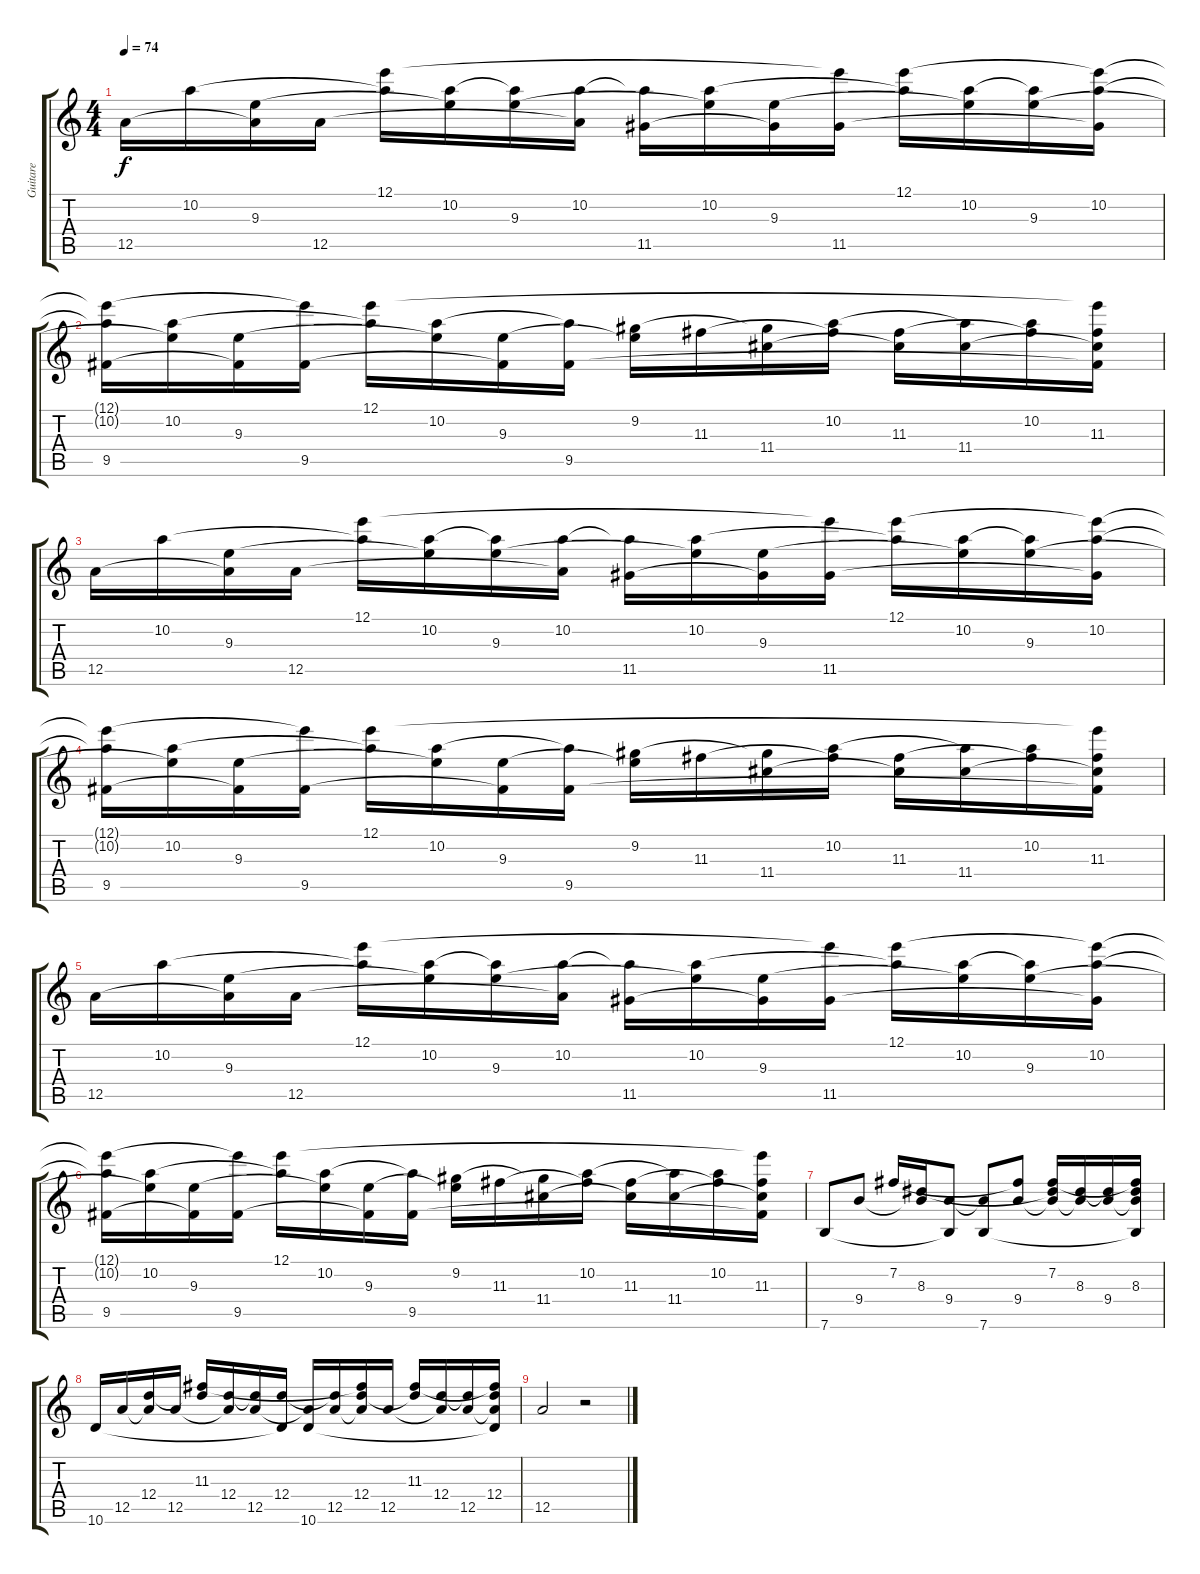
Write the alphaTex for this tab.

\track ("Guitare" "Guitare") {instrument acousticguitarsteel}
\staff {score tabs}
\tuning (E4 B3 G3 D3 A2 E2) {hide}
\ts (4 4)
\tempo 74
\clef g2
\ks c
12.5.16{dy f} 10.2.16 (9.3 12.5{t}).16 12.5.16 (12.1 10.2{t}).16 (10.2 9.3{t}).16 (10.2{t} 9.3).16 (10.2 12.5{t}).16 (10.2{t} 11.5).16 (10.2 9.3{t}).16 (9.3 11.5{t}).16 (12.1{t} 11.5).16 (12.1 10.2{t}).16 (10.2 9.3{t}).16 (10.2{t} 9.3).16 (12.1{t} 10.2 11.5{t}).16 |
(12.1{t} 10.2{t} 9.5).16 (10.2 9.3{t}).16 (9.3 9.5{t}).16 (12.1{t} 9.5).16 (12.1 10.2{t}).16 (10.2 9.3{t}).16 (9.3 9.5{t}).16 (10.2{t} 9.5).16 (9.2 9.3{t}).16 11.3.16 (9.2{t} 11.4).16 (10.2 11.3{t}).16 (11.3 11.4{t}).16 (10.2{t} 11.4).16 (10.2 11.3{t}).16 (12.1{t} 11.3 11.4{t} 9.5{t}).16 |
12.5.16 10.2.16 (9.3 12.5{t}).16 12.5.16 (12.1 10.2{t}).16 (10.2 9.3{t}).16 (10.2{t} 9.3).16 (10.2 12.5{t}).16 (10.2{t} 11.5).16 (10.2 9.3{t}).16 (9.3 11.5{t}).16 (12.1{t} 11.5).16 (12.1 10.2{t}).16 (10.2 9.3{t}).16 (10.2{t} 9.3).16 (12.1{t} 10.2 11.5{t}).16 |
(12.1{t} 10.2{t} 9.5).16 (10.2 9.3{t}).16 (9.3 9.5{t}).16 (12.1{t} 9.5).16 (12.1 10.2{t}).16 (10.2 9.3{t}).16 (9.3 9.5{t}).16 (10.2{t} 9.5).16 (9.2 9.3{t}).16 11.3.16 (9.2{t} 11.4).16 (10.2 11.3{t}).16 (11.3 11.4{t}).16 (10.2{t} 11.4).16 (10.2 11.3{t}).16 (12.1{t} 11.3 11.4{t} 9.5{t}).16 |
12.5.16 10.2.16 (9.3 12.5{t}).16 12.5.16 (12.1 10.2{t}).16 (10.2 9.3{t}).16 (10.2{t} 9.3).16 (10.2 12.5{t}).16 (10.2{t} 11.5).16 (10.2 9.3{t}).16 (9.3 11.5{t}).16 (12.1{t} 11.5).16 (12.1 10.2{t}).16 (10.2 9.3{t}).16 (10.2{t} 9.3).16 (12.1{t} 10.2 11.5{t}).16 |
(12.1{t} 10.2{t} 9.5).16 (10.2 9.3{t}).16 (9.3 9.5{t}).16 (12.1{t} 9.5).16 (12.1 10.2{t}).16 (10.2 9.3{t}).16 (9.3 9.5{t}).16 (10.2{t} 9.5).16 (9.2 9.3{t}).16 11.3.16 (9.2{t} 11.4).16 (10.2 11.3{t}).16 (11.3 11.4{t}).16 (10.2{t} 11.4).16 (10.2 11.3{t}).16 (12.1{t} 11.3 11.4{t} 9.5{t}).16 |
7.6.8 9.4.8 7.2.16 (8.3 9.4{t}).16 (9.4 7.6{t}).8 (9.4{t} 7.6).8 (7.2{t} 9.4).8 (7.2 8.3{t} 9.4{t}).16 (8.3 9.4{t}).16 (8.3{t} 9.4).16 (7.2{t} 8.3 9.4{t} 7.6{t}).16 |
10.6.16 12.5.16 (12.4 12.5{t}).16 12.5.16 (11.3 12.4{t}).16 (12.4 12.5{t}).16 (12.4{t} 12.5).16 (12.4 10.6{t}).16 (12.5{t} 10.6).16 (12.4{t} 12.5).16 (11.3{t} 12.4 12.5{t}).16 12.5.16 (11.3 12.4{t}).16 (12.4 12.5{t}).16 (12.4{t} 12.5).16 (11.3{t} 12.4 12.5{t} 10.6{t}).16 |
12.5.2 r.2
